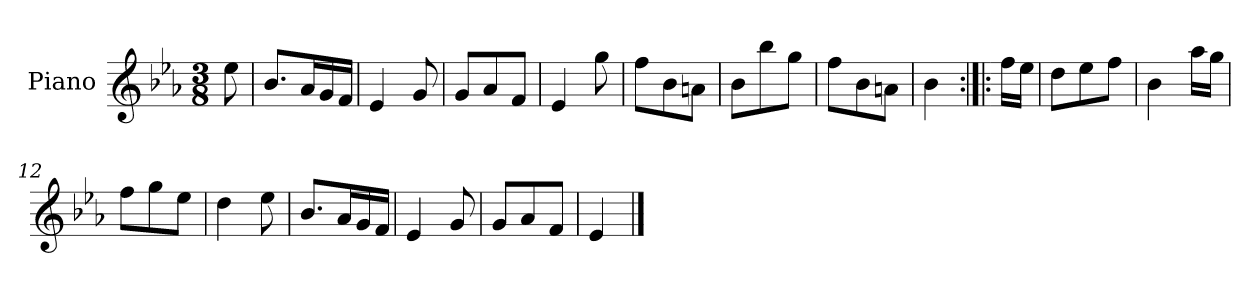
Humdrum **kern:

**kern
*part1
*staff1
*I"Piano
*I'Pno.
*clefG2
*k[b-e-a-]
*M3/8
=
8ee-\
=1
8.b-/L
16a-/L
16g/
16f/JJ
=2
4e-/
8g/
=3
8g/L
8a-/
8f/J
=4
4e-/
8gg\
=5
8ff\L
8b-\
8an\J
=6
8b-\L
8bb-\
8gg\J
=7
8ff\L
8b-\
8an\J
=8
4b-\
=9:|!|:
16ff\LL
16ee-\JJ
=10
8dd\L
8ee-\
8ff\J
=11
4b-\
16aa-\LL
16gg\JJ
=12
8ff\L
8gg\
8ee-\J
=13
4dd\
8ee-\
=14
8.b-/L
16a-/L
16g/
16f/JJ
=15
4e-/
8g/
=16
8g/L
8a-/
8f/J
=17
4e-/
==
*-
